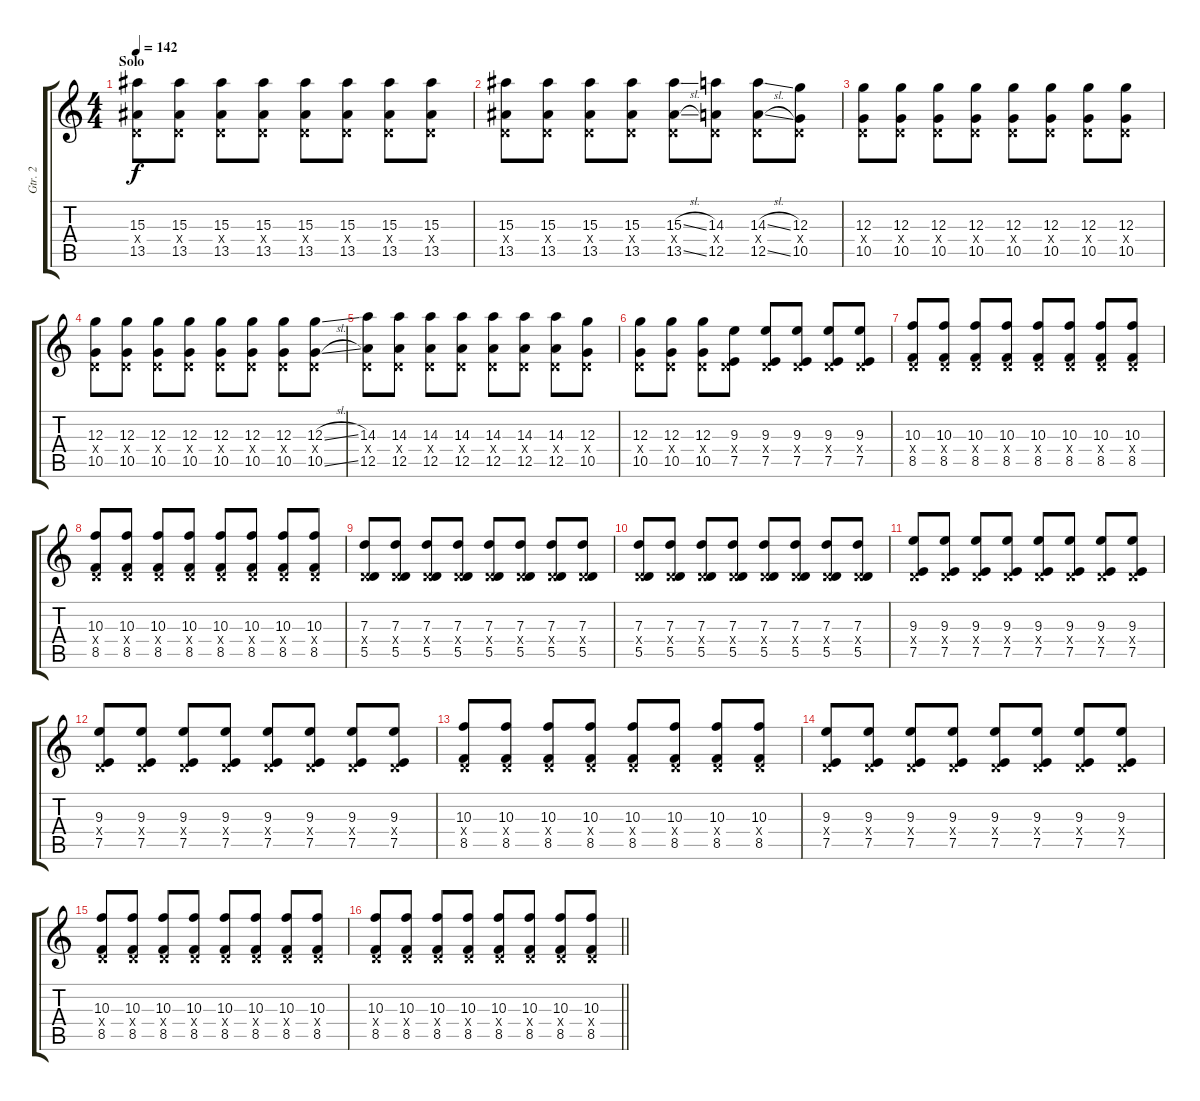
\track ("Gtr. 2" "Gtr. 2") {instrument distortionguitar}
\staff {score tabs}
\tuning (E4 B3 G3 D3 A2 D2) {hide}
\ts (4 4)
\section ("" "Solo")
\tempo 142
\clef g2
\ks c
(15.3 0.4{x} 13.5).8{dy f} (15.3 0.4{x} 13.5).8 (15.3 0.4{x} 13.5).8 (15.3 0.4{x} 13.5).8 (15.3 0.4{x} 13.5).8 (15.3 0.4{x} 13.5).8 (15.3 0.4{x} 13.5).8 (15.3 0.4{x} 13.5).8 |
(15.3 0.4{x} 13.5).8 (15.3 0.4{x} 13.5).8 (15.3 0.4{x} 13.5).8 (15.3 0.4{x} 13.5).8 (15.3{sl} 0.4{x} 13.5{sl}).8 (14.3 0.4{x} 12.5).8 (14.3{sl} 0.4{x} 12.5{sl}).8 (12.3 0.4{x} 10.5).8 |
(12.3 0.4{x} 10.5).8 (12.3 0.4{x} 10.5).8 (12.3 0.4{x} 10.5).8 (12.3 0.4{x} 10.5).8 (12.3 0.4{x} 10.5).8 (12.3 0.4{x} 10.5).8 (12.3 0.4{x} 10.5).8 (12.3 0.4{x} 10.5).8 |
(12.3 0.4{x} 10.5).8 (12.3 0.4{x} 10.5).8 (12.3 0.4{x} 10.5).8 (12.3 0.4{x} 10.5).8 (12.3 0.4{x} 10.5).8 (12.3 0.4{x} 10.5).8 (12.3 0.4{x} 10.5).8 (12.3{sl} 0.4{x} 10.5{sl}).8 |
(14.3 0.4{x} 12.5).8 (14.3 0.4{x} 12.5).8 (14.3 0.4{x} 12.5).8 (14.3 0.4{x} 12.5).8 (14.3 0.4{x} 12.5).8 (14.3 0.4{x} 12.5).8 (14.3 0.4{x} 12.5).8 (12.3 0.4{x} 10.5).8 |
(12.3 0.4{x} 10.5).8 (12.3 0.4{x} 10.5).8 (12.3 0.4{x} 10.5).8 (9.3 0.4{x} 7.5).8 (9.3 0.4{x} 7.5).8 (9.3 0.4{x} 7.5).8 (9.3 0.4{x} 7.5).8 (9.3 0.4{x} 7.5).8 |
(10.3 0.4{x} 8.5).8 (10.3 0.4{x} 8.5).8 (10.3 0.4{x} 8.5).8 (10.3 0.4{x} 8.5).8 (10.3 0.4{x} 8.5).8 (10.3 0.4{x} 8.5).8 (10.3 0.4{x} 8.5).8 (10.3 0.4{x} 8.5).8 |
(10.3 0.4{x} 8.5).8 (10.3 0.4{x} 8.5).8 (10.3 0.4{x} 8.5).8 (10.3 0.4{x} 8.5).8 (10.3 0.4{x} 8.5).8 (10.3 0.4{x} 8.5).8 (10.3 0.4{x} 8.5).8 (10.3 0.4{x} 8.5).8 |
(7.3 0.4{x} 5.5).8 (7.3 0.4{x} 5.5).8 (7.3 0.4{x} 5.5).8 (7.3 0.4{x} 5.5).8 (7.3 0.4{x} 5.5).8 (7.3 0.4{x} 5.5).8 (7.3 0.4{x} 5.5).8 (7.3 0.4{x} 5.5).8 |
(7.3 0.4{x} 5.5).8 (7.3 0.4{x} 5.5).8 (7.3 0.4{x} 5.5).8 (7.3 0.4{x} 5.5).8 (7.3 0.4{x} 5.5).8 (7.3 0.4{x} 5.5).8 (7.3 0.4{x} 5.5).8 (7.3 0.4{x} 5.5).8 |
(9.3 0.4{x} 7.5).8 (9.3 0.4{x} 7.5).8 (9.3 0.4{x} 7.5).8 (9.3 0.4{x} 7.5).8 (9.3 0.4{x} 7.5).8 (9.3 0.4{x} 7.5).8 (9.3 0.4{x} 7.5).8 (9.3 0.4{x} 7.5).8 |
(9.3 0.4{x} 7.5).8 (9.3 0.4{x} 7.5).8 (9.3 0.4{x} 7.5).8 (9.3 0.4{x} 7.5).8 (9.3 0.4{x} 7.5).8 (9.3 0.4{x} 7.5).8 (9.3 0.4{x} 7.5).8 (9.3 0.4{x} 7.5).8 |
(10.3 0.4{x} 8.5).8 (10.3 0.4{x} 8.5).8 (10.3 0.4{x} 8.5).8 (10.3 0.4{x} 8.5).8 (10.3 0.4{x} 8.5).8 (10.3 0.4{x} 8.5).8 (10.3 0.4{x} 8.5).8 (10.3 0.4{x} 8.5).8 |
(9.3 0.4{x} 7.5).8 (9.3 0.4{x} 7.5).8 (9.3 0.4{x} 7.5).8 (9.3 0.4{x} 7.5).8 (9.3 0.4{x} 7.5).8 (9.3 0.4{x} 7.5).8 (9.3 0.4{x} 7.5).8 (9.3 0.4{x} 7.5).8 |
(10.3 0.4{x} 8.5).8 (10.3 0.4{x} 8.5).8 (10.3 0.4{x} 8.5).8 (10.3 0.4{x} 8.5).8 (10.3 0.4{x} 8.5).8 (10.3 0.4{x} 8.5).8 (10.3 0.4{x} 8.5).8 (10.3 0.4{x} 8.5).8 |
\barLineRight lightlight
(10.3 0.4{x} 8.5).8 (10.3 0.4{x} 8.5).8 (10.3 0.4{x} 8.5).8 (10.3 0.4{x} 8.5).8 (10.3 0.4{x} 8.5).8 (10.3 0.4{x} 8.5).8 (10.3 0.4{x} 8.5).8 (10.3 0.4{x} 8.5).8
